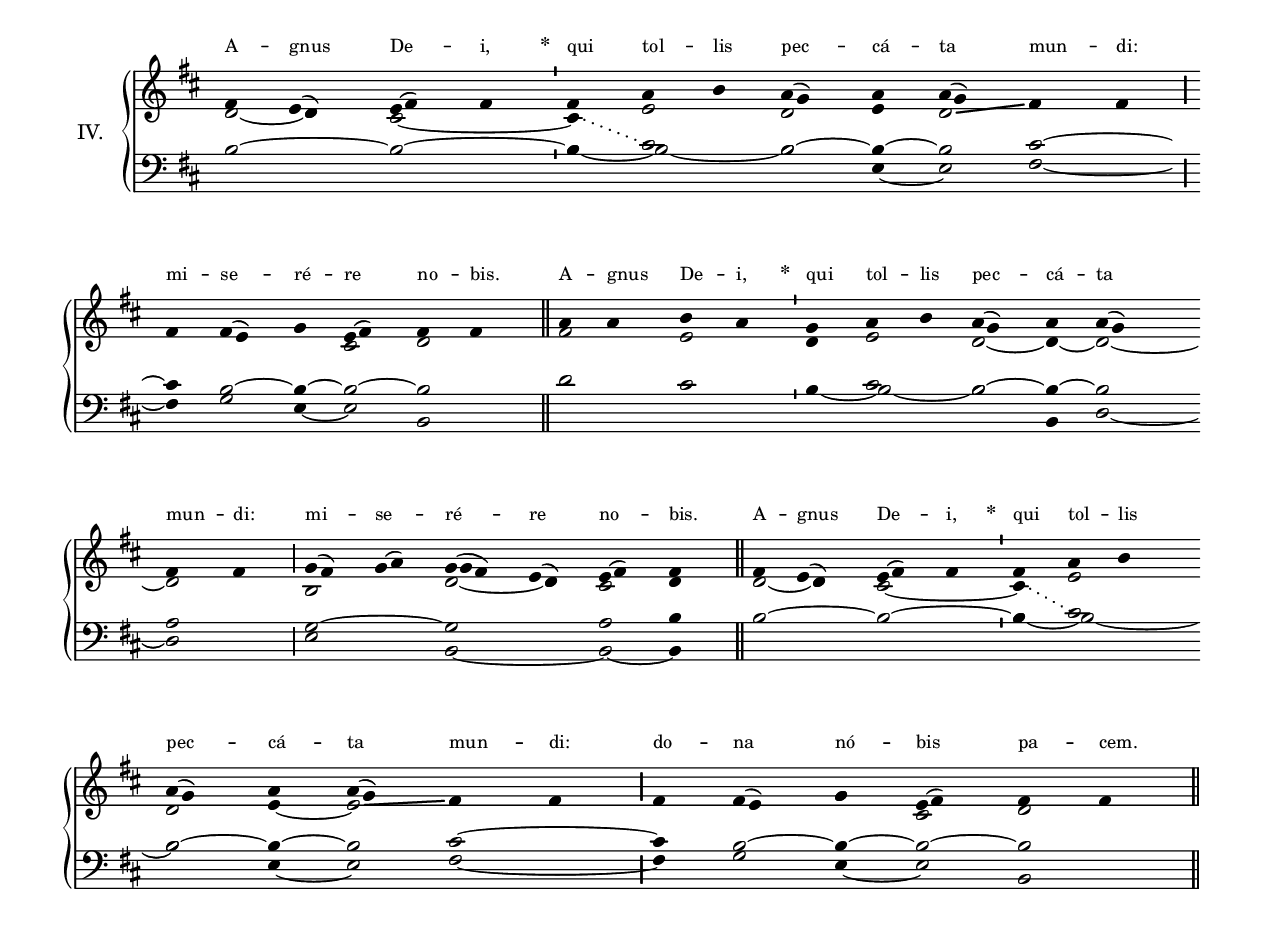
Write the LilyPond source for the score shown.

\version "2.18"
\include "gregorian.ly"
\include "noh2.ily"

%Page reference: page v.61
%(volume.page)

%Proofed 3/14

global = {
 \key fis \phrygian
 \cadenzaOn 
 \override Glissando #'thickness = #2.0
}

chantText = \lyricmode {
A -- gnus De -- i, 
\set stanza = " * " qui tol -- lis pec -- cá -- ta mun -- di: 
mi -- se -- ré -- re no -- bis. 
A -- gnus De -- i, 
\set stanza = " * " qui tol -- lis pec -- cá -- ta mun -- di: 
mi -- se -- ré -- re no -- bis. 
A -- gnus De -- i, 
\set stanza = " * " qui tol -- lis pec -- cá -- ta mun -- di: 
do -- na nó -- bis pa -- cem. }

chantMusic = {
\tieDown   fis'4 e'4 ( d'4) e'4 ( fis'4) fis'4 \divisioMinima
 fis'4 a'4 b'4 a'4 ( g'4) a'4 a'4 ( g'4) fis'4 fis'4 \divisioMaior
 \forceBreak
 fis'4 fis'4 ( e'4) g'4 e'4 ( fis'4) fis'4 fis'4 \finalis
 a'4 a'4 b'4 a'4 \divisioMinima
 g'4 a'4 b'4 a'4 ( g'4) a'4 a'4 ( g'4) \forceBreak
 fis'4 fis'4 \divisioMaior
 g'4 ( fis'4) g'4 ( a'4) g'4 ( g'4 fis'4) e'4 ( d'4) e'4 ( fis'4) fis'4 \finalis
 fis'4 e'4 ( d'4) e'4 ( fis'4) fis'4 \divisioMinima
 fis'4 a'4 b'4 \forceBreak
 a'4 ( g'4) a'4 a'4 ( g'4) fis'4 fis'4 \divisioMaior
 fis'4 fis'4 ( e'4) g'4 e'4 ( fis'4) fis'4 fis'4 \finalis

}

altoMusic = {
d'2 ~ d'4 cis'2*3/2 ~ \divisioMinima
cis'4 e'2 d'2 e'4 d'2 -\tweak Glissando.Y-offset #-0.8 \glissando fis'4 fis'4 \divisioMaior
r2*4/2 cis'2 d'2 \finalis
fis'2 e'2 \divisioMinima
d'4 e'2 d'2 ~ d'4 ~ d'2 ~ d'2 \divisioMaior
b2*4/2 d'2*4/2 ~ d'4 cis'2 d'4 \finalis
d'2 ~ d'4 cis'2*3/2 ~ \divisioMinima
cis'4 e'2 d'2 e'4 ~ e'2 -\tweak Glissando.Y-offset #-0.8 \glissando fis'4 fis'4 \divisioMaior
r2*3/2 g'4 cis'2 d'2 \finalis
}

tenorMusic = {
b2*3/2 ~ b2*3/2 ~ \divisioMinima
b4 cis'2 b2 ~ b4 ~ b2 cis'2 ~ \divisioMaior
cis'4 b2 ~ b4 ~ b2 ~ b2 \finalis
d'2 cis'2 \divisioMinima
r4 cis'2 b2 ~ b4 ~ b2 a2 \divisioMaior
g2*4/2 ~ g2*5/2 a2 b4 \finalis
b2*3/2 ~ b2*3/2 ~ \divisioMinima
b4 cis'2 b2 ~ b4 ~ b2 cis'2 ~ \divisioMaior
cis'4 b2 ~ b4 ~ b2 ~ b2 \finalis
}

bassMusic = {
r2*6/2 \divisioMinima
b4 ~ b2 ~ b2 e4 ~ e2 fis2 ~ \divisioMaior
fis4 g2 e4 ~ e2 b,2 \finalis
r2*4/2 \divisioMinima
b4 ~ b2 ~ b2 b,4 d2 ~ d2 \divisioMaior
e2*4/2 b,2*5/2 ~ b,2 ~ b,4 \finalis
r2*6/2 \divisioMinima
b4 ~ b2 ~ b2 e4 ~ e2 fis2 ~ \divisioMaior
fis4 g2 e4 ~ e2 b,2 \finalis
}

voiceLines = {
\voiceLineStyle


s2*6/2
\allowVoiceLineBreak
\voiceLine "up" "down" cis'2*1/2 cis'2*1/2


s2*48/2
\allowVoiceLineBreak
\voiceLine "up" "down" cis'2*1/2 cis'2*1/2




}

\score{
  <<
    \new Lyrics
    \new GrandStaff <<
      \set GrandStaff.autoBeaming = ##f
      \set GrandStaff.instrumentName = \markup \center-column {
        "IV."
      }
      \new Staff = up <<
        \new Voice = "chant" {
          \voiceOne \global \chantMusic
        }
        \new Voice {
          \voiceTwo \global \altoMusic
        }
      >>

      \new Staff = down <<
        \clef bass
        \new Voice {
          \voiceOne \global \tenorMusic
        }
        \new Voice {
          \voiceTwo \global \bassMusic
        }
	\new Voice {
        \voiceThree \global \voiceLines
        }
      >>
    >>
    \context Lyrics {
      \lyricsto chant {
      \chantText
    }
    }
  >>
  \layout{
  }
  
}
